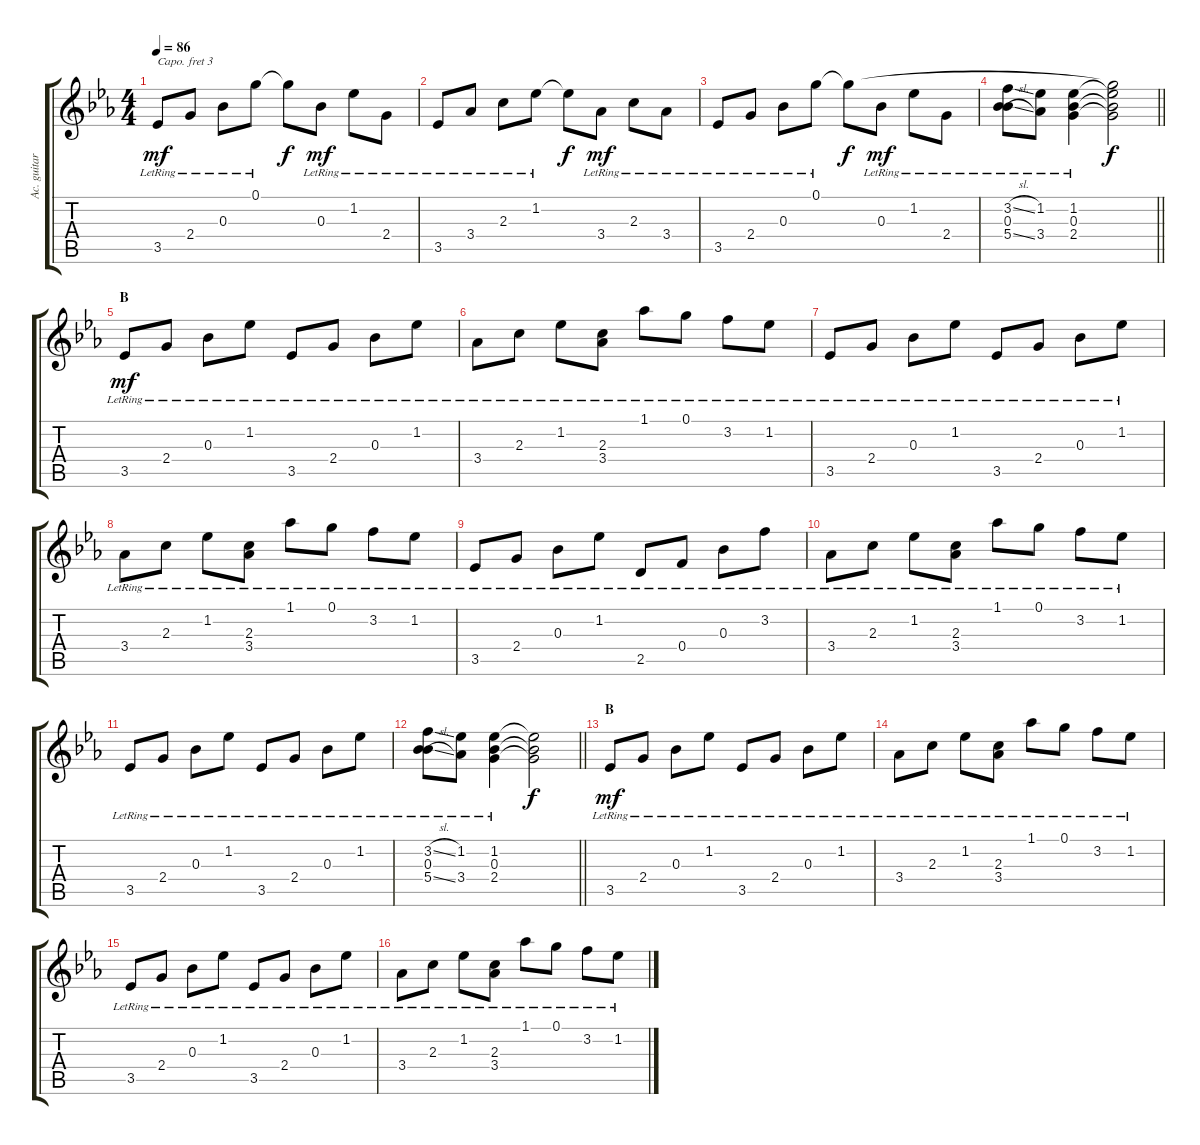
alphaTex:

\track ("Ac. guitar (Capo 3)" "Ac. guitar") {instrument acousticguitarsteel}
\staff {score tabs}
\capo 3
\tuning (E4 B3 G3 D3 A2 E2) {hide}
\ts (4 4)
\tempo 86
\clef g2
\ks eb
3.5{lr}.8{dy mf} 2.4{lr}.8 0.3{lr}.8 0.1{lr}.8 0.1{t}.8{dy f} 0.3{lr}.8{dy mf} 1.2{lr}.8 2.4{lr}.8 |
3.5{lr}.8 3.4{lr}.8 2.3{lr}.8 1.2{lr}.8 1.2{t}.8{dy f} 3.4{lr}.8{dy mf} 2.3{lr}.8 3.4{lr}.8 |
3.5{lr}.8 2.4{lr}.8 0.3{lr}.8 0.1{lr}.8 0.1{t}.8{dy f} 0.3{lr}.8{dy mf} 1.2{lr}.8 2.4{lr}.8 |
\barLineRight lightlight
(3.2{sl lr} 0.3{lr} 5.4{sl lr}).8 (1.2{lr} 3.4{lr}).8 (1.2{lr} 0.3{lr} 2.4{lr}).4 (0.1{t} 1.2{t} 0.3{t} 2.4{t}).2{dy f} |
\section ("" "B")
3.5{lr}.8{dy mf} 2.4{lr}.8 0.3{lr}.8 1.2{lr}.8 3.5{lr}.8 2.4{lr}.8 0.3{lr}.8 1.2{lr}.8 |
3.4{lr}.8 2.3{lr}.8 1.2{lr}.8 (2.3{lr} 3.4{lr}).8 1.1{lr}.8 0.1{lr}.8 3.2{lr}.8 1.2{lr}.8 |
3.5{lr}.8 2.4{lr}.8 0.3{lr}.8 1.2{lr}.8 3.5{lr}.8 2.4{lr}.8 0.3{lr}.8 1.2{lr}.8 |
3.4{lr}.8 2.3{lr}.8 1.2{lr}.8 (2.3{lr} 3.4{lr}).8 1.1{lr}.8 0.1{lr}.8 3.2{lr}.8 1.2{lr}.8 |
3.5{lr}.8 2.4{lr}.8 0.3{lr}.8 1.2{lr}.8 2.5{lr}.8 0.4{lr}.8 0.3{lr}.8 3.2{lr}.8 |
3.4{lr}.8 2.3{lr}.8 1.2{lr}.8 (2.3{lr} 3.4{lr}).8 1.1{lr}.8 0.1{lr}.8 3.2{lr}.8 1.2{lr}.8 |
3.5{lr}.8 2.4{lr}.8 0.3{lr}.8 1.2{lr}.8 3.5{lr}.8 2.4{lr}.8 0.3{lr}.8 1.2{lr}.8 |
\barLineRight lightlight
(3.2{sl lr} 0.3{lr} 5.4{sl lr}).8 (1.2{lr} 3.4{lr}).8 (1.2{lr} 0.3{lr} 2.4{lr}).4 (1.2{t} 0.3{t} 2.4{t}).2{dy f} |
\section ("" "B")
3.5{lr}.8{dy mf} 2.4{lr}.8 0.3{lr}.8 1.2{lr}.8 3.5{lr}.8 2.4{lr}.8 0.3{lr}.8 1.2{lr}.8 |
3.4{lr}.8 2.3{lr}.8 1.2{lr}.8 (2.3{lr} 3.4{lr}).8 1.1{lr}.8 0.1{lr}.8 3.2{lr}.8 1.2{lr}.8 |
3.5{lr}.8 2.4{lr}.8 0.3{lr}.8 1.2{lr}.8 3.5{lr}.8 2.4{lr}.8 0.3{lr}.8 1.2{lr}.8 |
3.4{lr}.8 2.3{lr}.8 1.2{lr}.8 (2.3{lr} 3.4{lr}).8 1.1{lr}.8 0.1{lr}.8 3.2{lr}.8 1.2{lr}.8
